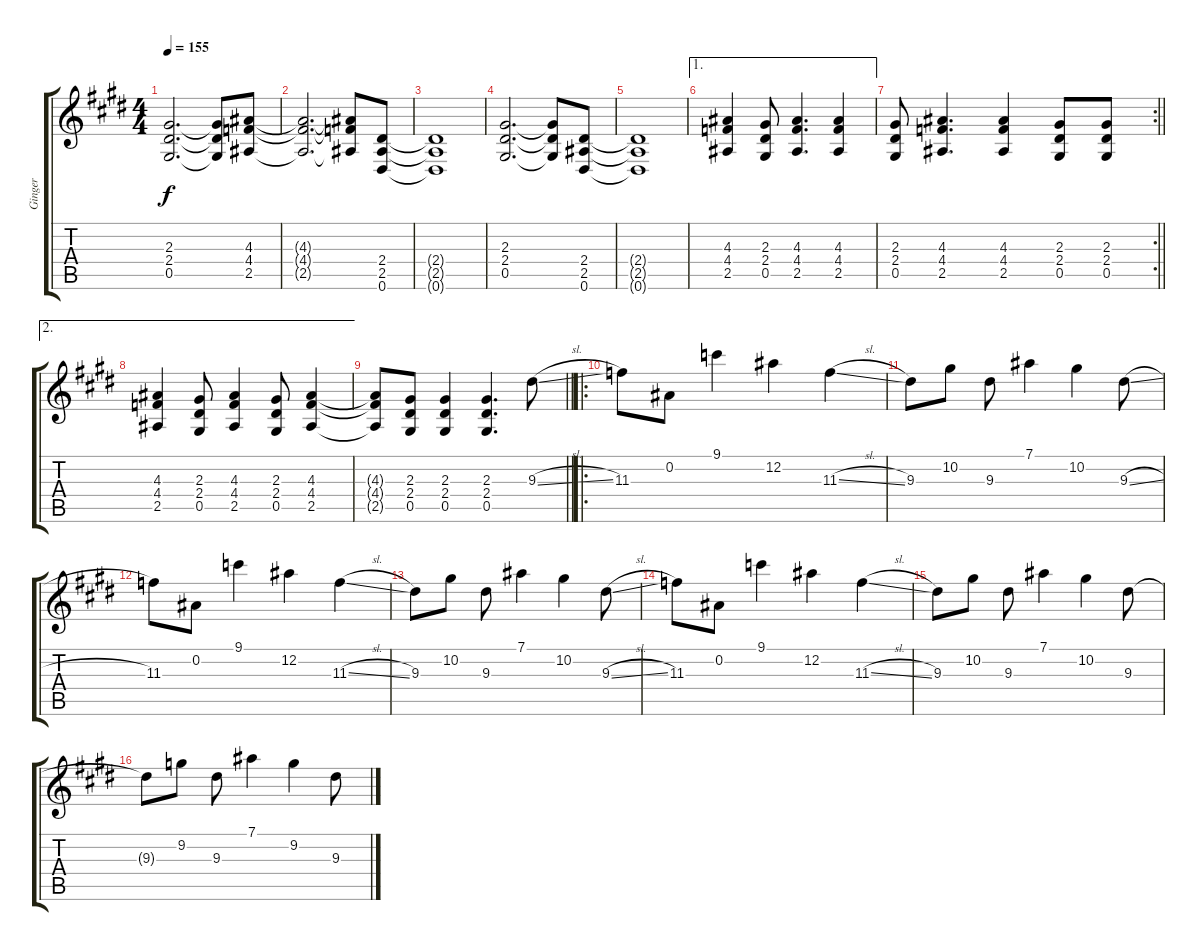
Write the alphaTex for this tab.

\track ("Ginger" "Ginger") {instrument distortionguitar}
\staff {score tabs}
\tuning (Eb4 Bb3 Gb3 Db3 Ab2 Eb2) {hide}
\ts (4 4)
\tempo 155
\clef g2
\ks e
(2.3{t} 2.4{t} 0.5{t}).2{d dy f} (2.3{t} 2.4{t} 0.5{t}).8 (4.3 4.4 2.5).8 |
(4.3{t} 4.4{t} 2.5{t}).2{d} (4.3{t} 4.4{t} 2.5{t}).8 (2.4 2.5 0.6).8 |
(2.4{t} 2.5{t} 0.6{t}).1 |
(2.3 2.4 0.5).2{d} (2.3{t} 2.4{t} 0.5{t}).8 (2.4 2.5 0.6).8 |
(2.4{t} 2.5{t} 0.6{t}).1 |
\ae 1
(4.3 4.4 2.5).4 (2.3 2.4 0.5).8 (4.3 4.4 2.5).4{d} (4.3 4.4 2.5).4 |
\rc 2
\barLineRight lightlight
(2.3 2.4 0.5).8 (4.3 4.4 2.5).4{d} (4.3 4.4 2.5).4 (2.3 2.4 0.5).8 (2.3 2.4 0.5).8 |
\ae 2
(4.3 4.4 2.5).4 (2.3 2.4 0.5).8 (4.3 4.4 2.5).4 (2.3 2.4 0.5).8 (4.3 4.4 2.5).4 |
\barLineRight lightlight
(4.3{t} 4.4{t} 2.5{t}).8 (2.3 2.4 0.5).8 (2.3 2.4 0.5).4 (2.3 2.4 0.5).4{d} 9.3{sl}.8 |
\ro
11.3.8 0.2.8 9.1.4 12.2.4 11.3{sl}.4 |
9.3.8 10.2.8 9.3.8 7.1.4 10.2.4 9.3{sl}.8 |
11.3.8 0.2.8 9.1.4 12.2.4 11.3{sl}.4 |
9.3.8 10.2.8 9.3.8 7.1.4 10.2.4 9.3{sl}.8 |
11.3.8 0.2.8 9.1.4 12.2.4 11.3{sl}.4 |
9.3.8 10.2.8 9.3.8 7.1.4 10.2.4 9.3.8 |
9.3{t}.8 9.2.8 9.3.8 7.1.4 9.2.4 9.3.8
